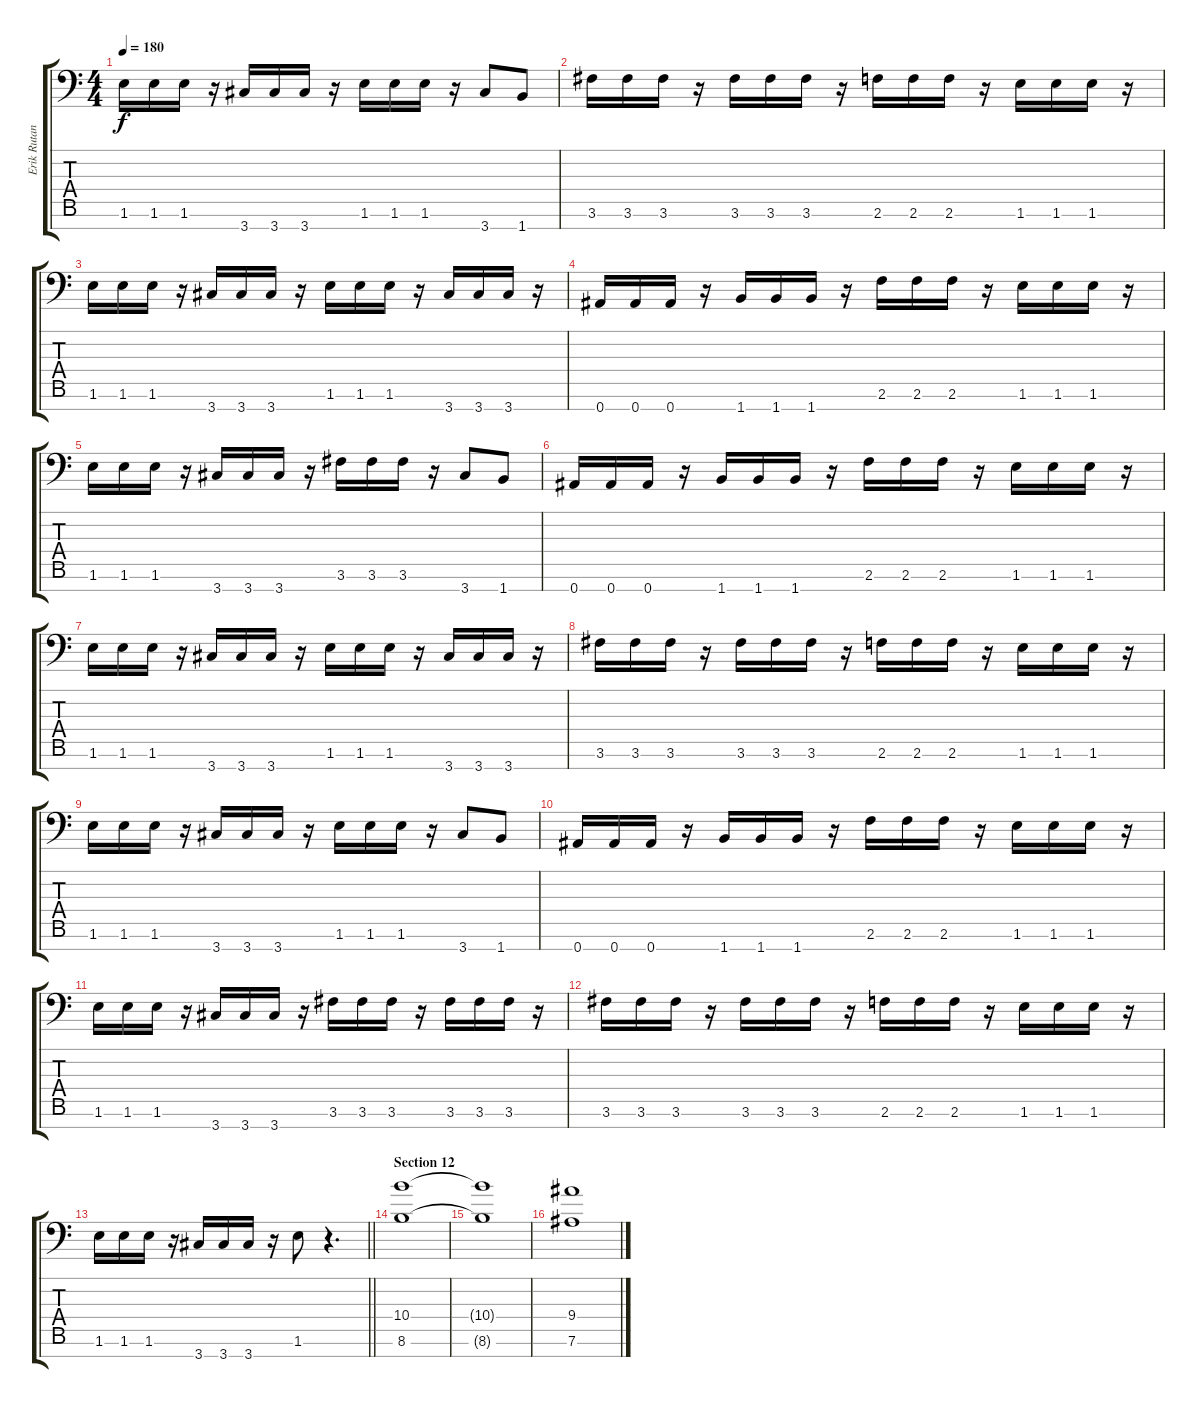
\track ("Erik Rutan" "Erik Rutan") {instrument distortionguitar}
\staff {score tabs}
\tuning (Eb4 Bb3 Gb3 Db3 Ab2 Eb2 Bb1) {hide}
\ts (4 4)
\tempo 180
\clef f4
\ks c
1.6.16{dy f} 1.6.16 1.6.16 r.16 3.7.16 3.7.16 3.7.16 r.16 1.6.16 1.6.16 1.6.16 r.16 3.7.8 1.7.8 |
3.6.16 3.6.16 3.6.16 r.16 3.6.16 3.6.16 3.6.16 r.16 2.6.16 2.6.16 2.6.16 r.16 1.6.16 1.6.16 1.6.16 r.16 |
1.6.16 1.6.16 1.6.16 r.16 3.7.16 3.7.16 3.7.16 r.16 1.6.16 1.6.16 1.6.16 r.16 3.7.16 3.7.16 3.7.16 r.16 |
0.7.16 0.7.16 0.7.16 r.16 1.7.16 1.7.16 1.7.16 r.16 2.6.16 2.6.16 2.6.16 r.16 1.6.16 1.6.16 1.6.16 r.16 |
1.6.16 1.6.16 1.6.16 r.16 3.7.16 3.7.16 3.7.16 r.16 3.6.16 3.6.16 3.6.16 r.16 3.7.8 1.7.8 |
0.7.16 0.7.16 0.7.16 r.16 1.7.16 1.7.16 1.7.16 r.16 2.6.16 2.6.16 2.6.16 r.16 1.6.16 1.6.16 1.6.16 r.16 |
1.6.16 1.6.16 1.6.16 r.16 3.7.16 3.7.16 3.7.16 r.16 1.6.16 1.6.16 1.6.16 r.16 3.7.16 3.7.16 3.7.16 r.16 |
3.6.16 3.6.16 3.6.16 r.16 3.6.16 3.6.16 3.6.16 r.16 2.6.16 2.6.16 2.6.16 r.16 1.6.16 1.6.16 1.6.16 r.16 |
1.6.16 1.6.16 1.6.16 r.16 3.7.16 3.7.16 3.7.16 r.16 1.6.16 1.6.16 1.6.16 r.16 3.7.8 1.7.8 |
0.7.16 0.7.16 0.7.16 r.16 1.7.16 1.7.16 1.7.16 r.16 2.6.16 2.6.16 2.6.16 r.16 1.6.16 1.6.16 1.6.16 r.16 |
1.6.16 1.6.16 1.6.16 r.16 3.7.16 3.7.16 3.7.16 r.16 3.6.16 3.6.16 3.6.16 r.16 3.6.16 3.6.16 3.6.16 r.16 |
3.6.16 3.6.16 3.6.16 r.16 3.6.16 3.6.16 3.6.16 r.16 2.6.16 2.6.16 2.6.16 r.16 1.6.16 1.6.16 1.6.16 r.16 |
\barLineRight lightlight
1.6.16 1.6.16 1.6.16 r.16 3.7.16 3.7.16 3.7.16 r.16 1.6.8 r.4{d} |
\section ("" "Section 12")
(10.4 8.6).1 |
(10.4{t} 8.6{t}).1 |
(9.4 7.6).1
